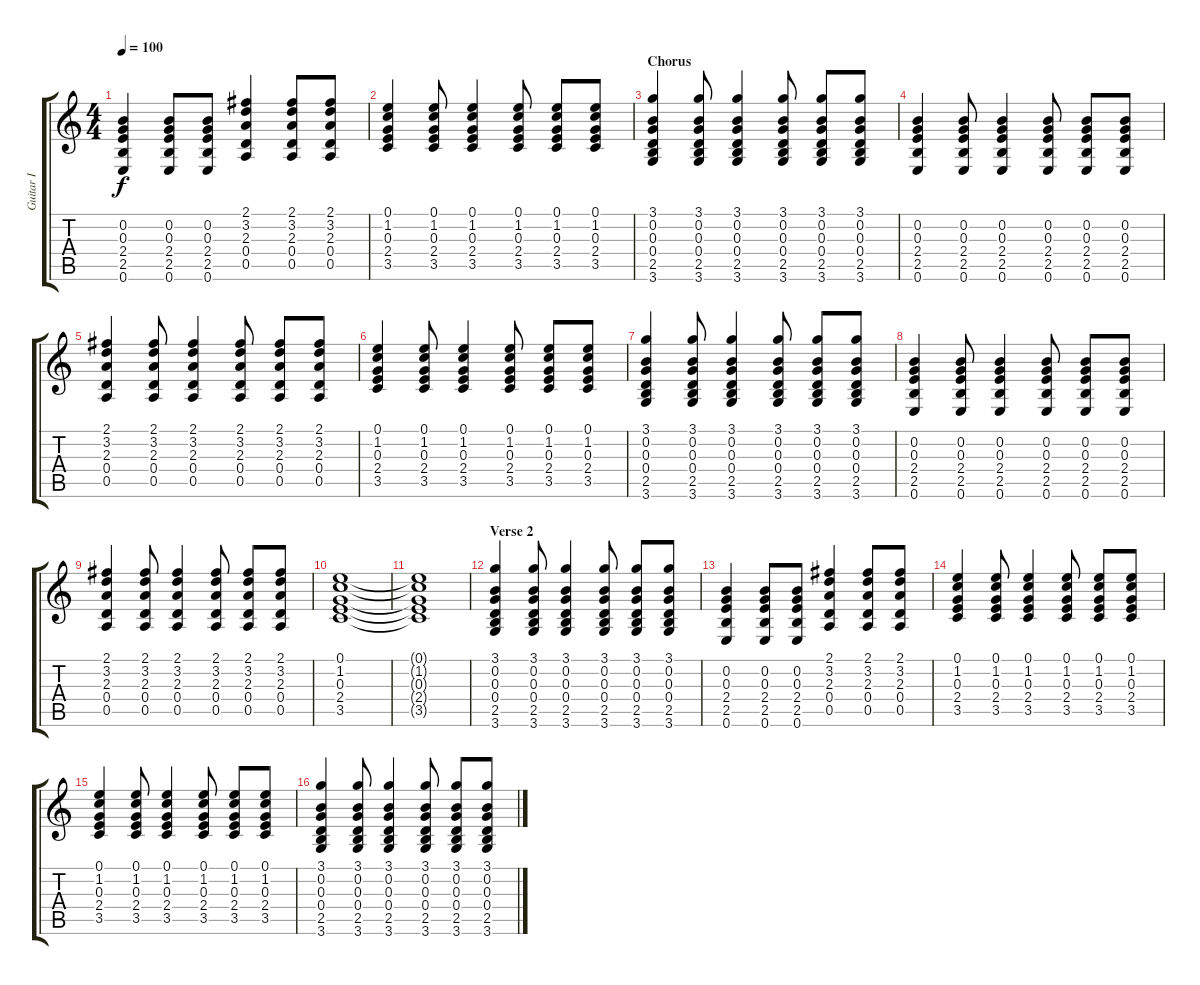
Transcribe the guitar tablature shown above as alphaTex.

\track ("Guitar I" "Guitar I") {instrument acousticguitarsteel}
\staff {score tabs}
\tuning (E4 B3 G3 D3 A2 E2) {hide}
\ts (4 4)
\tempo 100
\clef g2
\ks c
(0.2 0.3 2.4 2.5 0.6).4{dy f} (0.2 0.3 2.4 2.5 0.6).8 (0.2 0.3 2.4 2.5 0.6).8 (2.1 3.2 2.3 0.4 0.5).4 (2.1 3.2 2.3 0.4 0.5).8 (2.1 3.2 2.3 0.4 0.5).8 |
(0.1 1.2 0.3 2.4 3.5).4 (0.1 1.2 0.3 2.4 3.5).8 (0.1 1.2 0.3 2.4 3.5).4 (0.1 1.2 0.3 2.4 3.5).8 (0.1 1.2 0.3 2.4 3.5).8 (0.1 1.2 0.3 2.4 3.5).8 |
\section ("" "Chorus")
(3.1 0.2 0.3 0.4 2.5 3.6).4 (3.1 0.2 0.3 0.4 2.5 3.6).8 (3.1 0.2 0.3 0.4 2.5 3.6).4 (3.1 0.2 0.3 0.4 2.5 3.6).8 (3.1 0.2 0.3 0.4 2.5 3.6).8 (3.1 0.2 0.3 0.4 2.5 3.6).8 |
(0.2 0.3 2.4 2.5 0.6).4 (0.2 0.3 2.4 2.5 0.6).8 (0.2 0.3 2.4 2.5 0.6).4 (0.2 0.3 2.4 2.5 0.6).8 (0.2 0.3 2.4 2.5 0.6).8 (0.2 0.3 2.4 2.5 0.6).8 |
(2.1 3.2 2.3 0.4 0.5).4 (2.1 3.2 2.3 0.4 0.5).8 (2.1 3.2 2.3 0.4 0.5).4 (2.1 3.2 2.3 0.4 0.5).8 (2.1 3.2 2.3 0.4 0.5).8 (2.1 3.2 2.3 0.4 0.5).8 |
(0.1 1.2 0.3 2.4 3.5).4 (0.1 1.2 0.3 2.4 3.5).8 (0.1 1.2 0.3 2.4 3.5).4 (0.1 1.2 0.3 2.4 3.5).8 (0.1 1.2 0.3 2.4 3.5).8 (0.1 1.2 0.3 2.4 3.5).8 |
(3.1 0.2 0.3 0.4 2.5 3.6).4 (3.1 0.2 0.3 0.4 2.5 3.6).8 (3.1 0.2 0.3 0.4 2.5 3.6).4 (3.1 0.2 0.3 0.4 2.5 3.6).8 (3.1 0.2 0.3 0.4 2.5 3.6).8 (3.1 0.2 0.3 0.4 2.5 3.6).8 |
(0.2 0.3 2.4 2.5 0.6).4 (0.2 0.3 2.4 2.5 0.6).8 (0.2 0.3 2.4 2.5 0.6).4 (0.2 0.3 2.4 2.5 0.6).8 (0.2 0.3 2.4 2.5 0.6).8 (0.2 0.3 2.4 2.5 0.6).8 |
(2.1 3.2 2.3 0.4 0.5).4 (2.1 3.2 2.3 0.4 0.5).8 (2.1 3.2 2.3 0.4 0.5).4 (2.1 3.2 2.3 0.4 0.5).8 (2.1 3.2 2.3 0.4 0.5).8 (2.1 3.2 2.3 0.4 0.5).8 |
(0.1 1.2 0.3 2.4 3.5).1{volume 5} |
(0.1{t} 1.2{t} 0.3{t} 2.4{t} 3.5{t}).1 |
\section ("" "Verse 2")
(3.1 0.2 0.3 0.4 2.5 3.6).4{volume 13} (3.1 0.2 0.3 0.4 2.5 3.6).8 (3.1 0.2 0.3 0.4 2.5 3.6).4 (3.1 0.2 0.3 0.4 2.5 3.6).8 (3.1 0.2 0.3 0.4 2.5 3.6).8 (3.1 0.2 0.3 0.4 2.5 3.6).8 |
(0.2 0.3 2.4 2.5 0.6).4 (0.2 0.3 2.4 2.5 0.6).8 (0.2 0.3 2.4 2.5 0.6).8 (2.1 3.2 2.3 0.4 0.5).4 (2.1 3.2 2.3 0.4 0.5).8 (2.1 3.2 2.3 0.4 0.5).8 |
(0.1 1.2 0.3 2.4 3.5).4 (0.1 1.2 0.3 2.4 3.5).8 (0.1 1.2 0.3 2.4 3.5).4 (0.1 1.2 0.3 2.4 3.5).8 (0.1 1.2 0.3 2.4 3.5).8 (0.1 1.2 0.3 2.4 3.5).8 |
(0.1 1.2 0.3 2.4 3.5).4 (0.1 1.2 0.3 2.4 3.5).8 (0.1 1.2 0.3 2.4 3.5).4 (0.1 1.2 0.3 2.4 3.5).8 (0.1 1.2 0.3 2.4 3.5).8 (0.1 1.2 0.3 2.4 3.5).8 |
(3.1 0.2 0.3 0.4 2.5 3.6).4 (3.1 0.2 0.3 0.4 2.5 3.6).8 (3.1 0.2 0.3 0.4 2.5 3.6).4 (3.1 0.2 0.3 0.4 2.5 3.6).8 (3.1 0.2 0.3 0.4 2.5 3.6).8 (3.1 0.2 0.3 0.4 2.5 3.6).8
